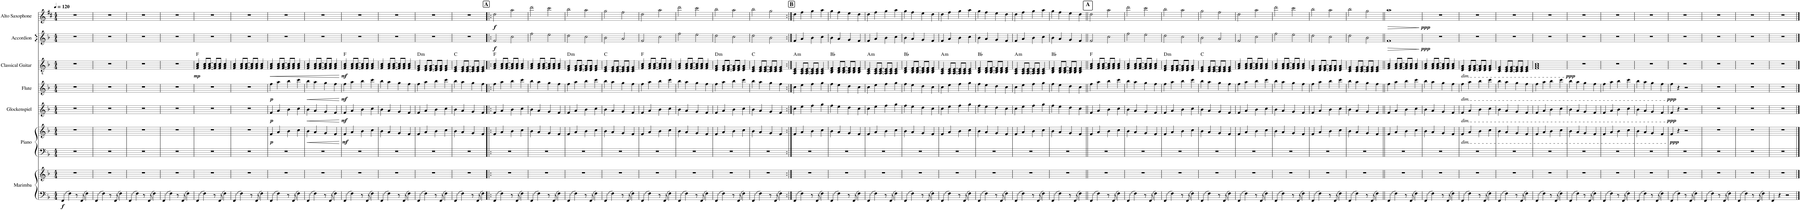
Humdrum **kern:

**kern	**kern	**dynam	**kern	**kern	**dynam	**kern	**dynam	**kern	**dynam	**kern	**dynam	**harte	**kern	**dynam	**kern	**dynam
*part7	*part7	*part7	*part6	*part6	*part6	*part5	*part5	*part4	*part4	*part3	*part3	*part3	*part2	*part2	*part1	*part1
*staff9	*staff8	*staff8/9	*staff7	*staff6	*staff6/7	*staff5	*staff5	*staff4	*staff4	*staff3	*staff3	*	*staff2	*staff2	*staff1	*staff1
*I"Marimba	*	*	*I"Piano	*	*	*I"Glockenspiel	*	*I"Flute	*	*I"Classical Guitar	*	*	*I"Accordion	*	*I"Alto Saxophone	*
*I'Mrm.	*	*	*I'Pno.	*	*	*I'Glock.	*	*I'Fl.	*	*I'Guit.	*	*	*I'Acc.	*	*I'A. Sax.	*
*clefF4	*clefG2	*	*clefF4	*clefG2	*	*clefG2	*	*clefG2	*	*clefGv2	*	*	*clefG2	*	*clefG2	*
*	*	*	*	*	*	*Trd-14c-24	*	*	*	*	*	*	*	*	*Trd5c9	*
*k[b-]	*k[b-]	*	*k[b-]	*k[b-]	*	*k[b-]	*	*k[b-]	*	*k[b-]	*	*	*k[b-]	*	*k[f#c#]	*
*M4/4	*M4/4	*	*M4/4	*M4/4	*	*M4/4	*	*M4/4	*	*M4/4	*	*	*M4/4	*	*M4/4	*
*MM120	*MM120	*	*MM120	*MM120	*	*MM120	*	*MM120	*	*MM120	*	*	*MM120	*	*MM120	*
=1	=1	=1	=1	=1	=1	=1	=1	=1	=1	=1	=1	=1	=1	=1	=1	=1
!	!	!LO:DY:b=2	!	!	!	!	!	!	!	!	!	!	!	!	!	!
4FF/	1r	f	1r	1r	.	1r	.	1r	.	1r	.	.	1r	.	1r	.
4F\	.	.	.	.	.	.	.	.	.	.	.	.	.	.	.	.
8r	.	.	.	.	.	.	.	.	.	.	.	.	.	.	.	.
8FF/	.	.	.	.	.	.	.	.	.	.	.	.	.	.	.	.
4F\	.	.	.	.	.	.	.	.	.	.	.	.	.	.	.	.
=2	=2	=2	=2	=2	=2	=2	=2	=2	=2	=2	=2	=2	=2	=2	=2	=2
4FF/	1r	.	1r	1r	.	1r	.	1r	.	1r	.	.	1r	.	1r	.
4F\	.	.	.	.	.	.	.	.	.	.	.	.	.	.	.	.
8r	.	.	.	.	.	.	.	.	.	.	.	.	.	.	.	.
8FF/	.	.	.	.	.	.	.	.	.	.	.	.	.	.	.	.
4F\	.	.	.	.	.	.	.	.	.	.	.	.	.	.	.	.
=3	=3	=3	=3	=3	=3	=3	=3	=3	=3	=3	=3	=3	=3	=3	=3	=3
4FF/	1r	.	1r	1r	.	1r	.	1r	.	1r	.	.	1r	.	1r	.
4F\	.	.	.	.	.	.	.	.	.	.	.	.	.	.	.	.
8r	.	.	.	.	.	.	.	.	.	.	.	.	.	.	.	.
8FF/	.	.	.	.	.	.	.	.	.	.	.	.	.	.	.	.
4F\	.	.	.	.	.	.	.	.	.	.	.	.	.	.	.	.
=4	=4	=4	=4	=4	=4	=4	=4	=4	=4	=4	=4	=4	=4	=4	=4	=4
4FF/	1r	.	1r	1r	.	1r	.	1r	.	1r	.	.	1r	.	1r	.
4F\	.	.	.	.	.	.	.	.	.	.	.	.	.	.	.	.
8r	.	.	.	.	.	.	.	.	.	.	.	.	.	.	.	.
8FF/	.	.	.	.	.	.	.	.	.	.	.	.	.	.	.	.
4F\	.	.	.	.	.	.	.	.	.	.	.	.	.	.	.	.
=5	=5	=5	=5	=5	=5	=5	=5	=5	=5	=5	=5	=5	=5	=5	=5	=5
!	!	!	!	!	!	!	!	!	!	!	!LO:DY:b	!	!	!	!	!
4FF/	1r	.	1r	1r	.	1r	.	1r	.	4F/ 4A/ 4c/	mp	F:maj	1r	.	1r	.
4F\	.	.	.	.	.	.	.	.	.	8F/ 8A/ 8c/L	.	.	.	.	.	.
.	.	.	.	.	.	.	.	.	.	[8F/ [8A/ [8c/J	.	.	.	.	.	.
8r	.	.	.	.	.	.	.	.	.	8F/] 8A/] 8c/]L	.	.	.	.	.	.
8FF/	.	.	.	.	.	.	.	.	.	8F/ 8A/ 8c/J	.	.	.	.	.	.
4F\	.	.	.	.	.	.	.	.	.	4F/ 4A/ 4c/	.	.	.	.	.	.
=6	=6	=6	=6	=6	=6	=6	=6	=6	=6	=6	=6	=6	=6	=6	=6	=6
4FF/	1r	.	1r	1r	.	1r	.	1r	.	4F/ 4A/ 4c/	.	.	1r	.	1r	.
4F\	.	.	.	.	.	.	.	.	.	8F/ 8A/ 8c/L	.	.	.	.	.	.
.	.	.	.	.	.	.	.	.	.	[8F/ [8A/ [8c/J	.	.	.	.	.	.
8r	.	.	.	.	.	.	.	.	.	8F/] 8A/] 8c/]L	.	.	.	.	.	.
8FF/	.	.	.	.	.	.	.	.	.	8F/ 8A/ 8c/J	.	.	.	.	.	.
4F\	.	.	.	.	.	.	.	.	.	4F/ 4A/ 4c/	.	.	.	.	.	.
=7	=7	=7	=7	=7	=7	=7	=7	=7	=7	=7	=7	=7	=7	=7	=7	=7
!	!	!	!	!	!LO:DY:b	!	!LO:DY:b	!	!LO:DY:b	!	!LO:HP:b	!	!	!	!	!
4FF/	1r	.	1r	4f/	p	4f/	p	4ff\	p	4F/ 4A/ 4c/	<	.	1r	.	1r	.
4F\	.	.	.	4a/	.	4a/	.	4aa\	.	8F/ 8A/ 8c/L	.	.	.	.	.	.
.	.	.	.	.	.	.	.	.	.	[8F/ [8A/ [8c/J	.	.	.	.	.	.
8r	.	.	.	4b-\	.	4b-\	.	4bb-\	.	8F/] 8A/] 8c/]L	.	.	.	.	.	.
8FF/	.	.	.	.	.	.	.	.	.	8F/ 8A/ 8c/J	.	.	.	.	.	.
4F\	.	.	.	4cc\	.	4cc\	.	4ccc\	.	4F/ 4A/ 4c/	.	.	.	.	.	.
=8	=8	=8	=8	=8	=8	=8	=8	=8	=8	=8	=8	=8	=8	=8	=8	=8
!	!	!	!	!	!LO:HP:b	!	!LO:HP:b	!	!LO:HP:b	!	!	!	!	!	!	!
4FF/	1r	.	1r	4b-\	<	4b-\	<	4bb-\	<	4F/ 4A/ 4c/	.	.	1r	.	1r	.
4F\	.	.	.	4a/	.	4a/	.	4aa\	.	8F/ 8A/ 8c/L	.	.	.	.	.	.
.	.	.	.	.	.	.	.	.	.	[8F/ [8A/ [8c/J	.	.	.	.	.	.
8r	.	.	.	4g/	.	4g/	.	4gg\	.	8F/] 8A/] 8c/]L	.	.	.	.	.	.
8FF/	.	.	.	.	.	.	.	.	.	8F/ 8A/ 8c/J	.	.	.	.	.	.
4F\	.	.	.	4f/	.	4f/	.	4ff\	.	4F/ 4A/ 4c/	.	.	.	.	.	.
.	.	.	.	.	[	.	[	.	[	.	[	.	.	.	.	.
=9	=9	=9	=9	=9	=9	=9	=9	=9	=9	=9	=9	=9	=9	=9	=9	=9
!	!	!	!	!	!LO:DY:b	!	!LO:DY:b	!	!LO:DY:b	!	!LO:DY:b	!	!	!	!	!
4FF/	1r	.	1r	4f/	mf	4f/	mf	4ff\	mf	4F/ 4A/ 4c/	mf	F:maj	1r	.	1r	.
4F\	.	.	.	4a/	.	4a/	.	4aa\	.	8F/ 8A/ 8c/L	.	.	.	.	.	.
.	.	.	.	.	.	.	.	.	.	[8F/ [8A/ [8c/J	.	.	.	.	.	.
8r	.	.	.	4b-\	.	4b-\	.	4bb-\	.	8F/] 8A/] 8c/]L	.	.	.	.	.	.
8FF/	.	.	.	.	.	.	.	.	.	8F/ 8A/ 8c/J	.	.	.	.	.	.
4F\	.	.	.	4cc\	.	4cc\	.	4ccc\	.	4F/ 4A/ 4c/	.	.	.	.	.	.
=10	=10	=10	=10	=10	=10	=10	=10	=10	=10	=10	=10	=10	=10	=10	=10	=10
4FF/	1r	.	1r	4b-\	.	4b-\	.	4bb-\	.	4F/ 4A/ 4c/	.	.	1r	.	1r	.
4F\	.	.	.	4a/	.	4a/	.	4aa\	.	8F/ 8A/ 8c/L	.	.	.	.	.	.
.	.	.	.	.	.	.	.	.	.	[8F/ [8A/ [8c/J	.	.	.	.	.	.
8r	.	.	.	4g/	.	4g/	.	4gg\	.	8F/] 8A/] 8c/]L	.	.	.	.	.	.
8FF/	.	.	.	.	.	.	.	.	.	8F/ 8A/ 8c/J	.	.	.	.	.	.
4F\	.	.	.	4f/	.	4f/	.	4ff\	.	4F/ 4A/ 4c/	.	.	.	.	.	.
=11	=11	=11	=11	=11	=11	=11	=11	=11	=11	=11	=11	=11	=11	=11	=11	=11
!	!	!	!	!	!	!	!	!	!	!	!	!LO:H:kt=m	!	!	!	!
4FF/	1r	.	1r	4f/	.	4f/	.	4ff\	.	4D/ 4F/ 4A/	.	D:min	1r	.	1r	.
4F\	.	.	.	4a/	.	4a/	.	4aa\	.	8D/ 8F/ 8A/L	.	.	.	.	.	.
.	.	.	.	.	.	.	.	.	.	[8D/ [8F/ [8A/J	.	.	.	.	.	.
8r	.	.	.	4b-\	.	4b-\	.	4bb-\	.	8D/] 8F/] 8A/]L	.	.	.	.	.	.
8FF/	.	.	.	.	.	.	.	.	.	8D/ 8F/ 8A/J	.	.	.	.	.	.
4F\	.	.	.	4cc\	.	4cc\	.	4ccc\	.	4D/ 4F/ 4A/	.	.	.	.	.	.
=12	=12	=12	=12	=12	=12	=12	=12	=12	=12	=12	=12	=12	=12	=12	=12	=12
4FF/	1r	.	1r	4b-\	.	4b-\	.	4bb-\	.	4C/ 4E/ 4G/	.	C:maj	1r	.	1r	.
4F\	.	.	.	4a/	.	4a/	.	4aa\	.	8C/ 8E/ 8G/L	.	.	.	.	.	.
.	.	.	.	.	.	.	.	.	.	[8C/ [8E/ [8G/J	.	.	.	.	.	.
8r	.	.	.	4g/	.	4g/	.	4gg\	.	8C/] 8E/] 8G/]L	.	.	.	.	.	.
8FF/	.	.	.	.	.	.	.	.	.	8C/ 8E/ 8G/J	.	.	.	.	.	.
4F\	.	.	.	4f/	.	4f/	.	4ff\	.	4C/ 4E/ 4G/	.	.	.	.	.	.
!!LO:REH:place=s1:a:B:cj:fs=14:t=A
=13!|:	=13!|:	=13!|:	=13!|:	=13!|:	=13!|:	=13!|:	=13!|:	=13!|:	=13!|:	=13!|:	=13!|:	=13!|:	=13!|:	=13!|:	=13!|:	=13!|:
!	!	!	!	!	!	!	!	!	!	!	!	!	!	!LO:DY:b	!	!LO:DY:b
4FF/	1r	.	1r	4f/	.	4f/	.	4ff\	.	4F/ 4A/ 4c/	.	F:maj	2f/	f	2dd\	f
4F\	.	.	.	4a/	.	4a/	.	4aa\	.	8F/ 8A/ 8c/L	.	.	.	.	.	.
.	.	.	.	.	.	.	.	.	.	[8F/ [8A/ [8c/J	.	.	.	.	.	.
8r	.	.	.	4b-\	.	4b-\	.	4bb-\	.	8F/] 8A/] 8c/]L	.	.	2cc\	.	2aa\	.
8FF/	.	.	.	.	.	.	.	.	.	8F/ 8A/ 8c/J	.	.	.	.	.	.
4F\	.	.	.	4cc\	.	4cc\	.	4ccc\	.	4F/ 4A/ 4c/	.	.	.	.	.	.
=14	=14	=14	=14	=14	=14	=14	=14	=14	=14	=14	=14	=14	=14	=14	=14	=14
4FF/	1r	.	1r	4b-\	.	4b-\	.	4bb-\	.	4F/ 4A/ 4c/	.	.	2ff\	.	2ddd\	.
4F\	.	.	.	4a/	.	4a/	.	4aa\	.	8F/ 8A/ 8c/L	.	.	.	.	.	.
.	.	.	.	.	.	.	.	.	.	[8F/ [8A/ [8c/J	.	.	.	.	.	.
8r	.	.	.	4g/	.	4g/	.	4gg\	.	8F/] 8A/] 8c/]L	.	.	2ee\	.	2ccc#\	.
8FF/	.	.	.	.	.	.	.	.	.	8F/ 8A/ 8c/J	.	.	.	.	.	.
4F\	.	.	.	4f/	.	4f/	.	4ff\	.	4F/ 4A/ 4c/	.	.	.	.	.	.
=15	=15	=15	=15	=15	=15	=15	=15	=15	=15	=15	=15	=15	=15	=15	=15	=15
!	!	!	!	!	!	!	!	!	!	!	!	!LO:H:kt=m	!	!	!	!
4FF/	1r	.	1r	4f/	.	4f/	.	4ff\	.	4D/ 4F/ 4A/	.	D:min	2dd\	.	2bb\	.
4F\	.	.	.	4a/	.	4a/	.	4aa\	.	8D/ 8F/ 8A/L	.	.	.	.	.	.
.	.	.	.	.	.	.	.	.	.	[8D/ [8F/ [8A/J	.	.	.	.	.	.
8r	.	.	.	4b-\	.	4b-\	.	4bb-\	.	8D/] 8F/] 8A/]L	.	.	2cc\	.	2aa\	.
8FF/	.	.	.	.	.	.	.	.	.	8D/ 8F/ 8A/J	.	.	.	.	.	.
4F\	.	.	.	4cc\	.	4cc\	.	4ccc\	.	4D/ 4F/ 4A/	.	.	.	.	.	.
=16	=16	=16	=16	=16	=16	=16	=16	=16	=16	=16	=16	=16	=16	=16	=16	=16
4FF/	1r	.	1r	4b-\	.	4b-\	.	4bb-\	.	4C/ 4E/ 4G/	.	C:maj	2b-\	.	2gg\	.
4F\	.	.	.	4a/	.	4a/	.	4aa\	.	8C/ 8E/ 8G/L	.	.	.	.	.	.
.	.	.	.	.	.	.	.	.	.	[8C/ [8E/ [8G/J	.	.	.	.	.	.
8r	.	.	.	4g/	.	4g/	.	4gg\	.	8C/] 8E/] 8G/]L	.	.	2a/	.	2ff#\	.
8FF/	.	.	.	.	.	.	.	.	.	8C/ 8E/ 8G/J	.	.	.	.	.	.
4F\	.	.	.	4f/	.	4f/	.	4ff\	.	4C/ 4E/ 4G/	.	.	.	.	.	.
=17	=17	=17	=17	=17	=17	=17	=17	=17	=17	=17	=17	=17	=17	=17	=17	=17
4FF/	1r	.	1r	4f/	.	4f/	.	4ff\	.	4F/ 4A/ 4c/	.	F:maj	2f/	.	2dd\	.
4F\	.	.	.	4a/	.	4a/	.	4aa\	.	8F/ 8A/ 8c/L	.	.	.	.	.	.
.	.	.	.	.	.	.	.	.	.	[8F/ [8A/ [8c/J	.	.	.	.	.	.
8r	.	.	.	4b-\	.	4b-\	.	4bb-\	.	8F/] 8A/] 8c/]L	.	.	2cc\	.	2aa\	.
8FF/	.	.	.	.	.	.	.	.	.	8F/ 8A/ 8c/J	.	.	.	.	.	.
4F\	.	.	.	4cc\	.	4cc\	.	4ccc\	.	4F/ 4A/ 4c/	.	.	.	.	.	.
=18	=18	=18	=18	=18	=18	=18	=18	=18	=18	=18	=18	=18	=18	=18	=18	=18
4FF/	1r	.	1r	4b-\	.	4b-\	.	4bb-\	.	4F/ 4A/ 4c/	.	.	2ff\	.	2ddd\	.
4F\	.	.	.	4a/	.	4a/	.	4aa\	.	8F/ 8A/ 8c/L	.	.	.	.	.	.
.	.	.	.	.	.	.	.	.	.	[8F/ [8A/ [8c/J	.	.	.	.	.	.
8r	.	.	.	4g/	.	4g/	.	4gg\	.	8F/] 8A/] 8c/]L	.	.	2ee\	.	2ccc#\	.
8FF/	.	.	.	.	.	.	.	.	.	8F/ 8A/ 8c/J	.	.	.	.	.	.
4F\	.	.	.	4f/	.	4f/	.	4ff\	.	4F/ 4A/ 4c/	.	.	.	.	.	.
=19	=19	=19	=19	=19	=19	=19	=19	=19	=19	=19	=19	=19	=19	=19	=19	=19
!	!	!	!	!	!	!	!	!	!	!	!	!LO:H:kt=m	!	!	!	!
4FF/	1r	.	1r	4f/	.	4f/	.	4ff\	.	4D/ 4F/ 4A/	.	D:min	2dd\	.	2bb\	.
4F\	.	.	.	4a/	.	4a/	.	4aa\	.	8D/ 8F/ 8A/L	.	.	.	.	.	.
.	.	.	.	.	.	.	.	.	.	[8D/ [8F/ [8A/J	.	.	.	.	.	.
8r	.	.	.	4b-\	.	4b-\	.	4bb-\	.	8D/] 8F/] 8A/]L	.	.	2cc\	.	2aa\	.
8FF/	.	.	.	.	.	.	.	.	.	8D/ 8F/ 8A/J	.	.	.	.	.	.
4F\	.	.	.	4cc\	.	4cc\	.	4ccc\	.	4D/ 4F/ 4A/	.	.	.	.	.	.
=20	=20	=20	=20	=20	=20	=20	=20	=20	=20	=20	=20	=20	=20	=20	=20	=20
4FF/	1r	.	1r	4b-\	.	4b-\	.	4bb-\	.	4C/ 4E/ 4G/	.	C:maj	2dd\	.	2bb\	.
4F\	.	.	.	4a/	.	4a/	.	4aa\	.	8C/ 8E/ 8G/L	.	.	.	.	.	.
.	.	.	.	.	.	.	.	.	.	[8C/ [8E/ [8G/J	.	.	.	.	.	.
8r	.	.	.	4g/	.	4g/	.	4gg\	.	8C/] 8E/] 8G/]L	.	.	2b-\	.	2gg\	.
8FF/	.	.	.	.	.	.	.	.	.	8C/ 8E/ 8G/J	.	.	.	.	.	.
4F\	.	.	.	4f/	.	4f/	.	4ff\	.	4C/ 4E/ 4G/	.	.	.	.	.	.
!!LO:REH:place=s1:a:B:cj:fs=14:t=B
=21:|!	=21:|!	=21:|!	=21:|!	=21:|!	=21:|!	=21:|!	=21:|!	=21:|!	=21:|!	=21:|!	=21:|!	=21:|!	=21:|!	=21:|!	=21:|!	=21:|!
!	!	!	!	!	!	!	!	!	!	!	!	!LO:H:kt=m	!	!	!	!
4FF/	1r	.	1r	4f/	.	4cc\	.	4cc\	.	4AA/ 4C/ 4E/	.	A:min	4f/	.	4dd\	.
4F\	.	.	.	4a/	.	4ee\	.	4ee\	.	8AA/ 8C/ 8E/L	.	.	4a/	.	4ff#\	.
.	.	.	.	.	.	.	.	.	.	[8AA/ [8C/ [8E/J	.	.	.	.	.	.
8r	.	.	.	4b-\	.	4ff\	.	4ff\	.	8AA/] 8C/] 8E/]L	.	.	4b-\	.	4gg\	.
8FF/	.	.	.	.	.	.	.	.	.	8AA/ 8C/ 8E/J	.	.	.	.	.	.
4F\	.	.	.	4cc\	.	4gg\	.	4gg\	.	4AA/ 4C/ 4E/	.	.	4cc\	.	4aa\	.
=22	=22	=22	=22	=22	=22	=22	=22	=22	=22	=22	=22	=22	=22	=22	=22	=22
4FF/	1r	.	1r	4b-\	.	4ff\	.	4ff\	.	4BB-/ 4D/ 4F/	.	Bb:maj	4b-\	.	4gg\	.
4F\	.	.	.	4a/	.	4ee\	.	4ee\	.	8BB-/ 8D/ 8F/L	.	.	4a/	.	4ff#\	.
.	.	.	.	.	.	.	.	.	.	[8BB-/ [8D/ [8F/J	.	.	.	.	.	.
8r	.	.	.	4g/	.	4dd\	.	4dd\	.	8BB-/] 8D/] 8F/]L	.	.	4g/	.	4ee\	.
8FF/	.	.	.	.	.	.	.	.	.	8BB-/ 8D/ 8F/J	.	.	.	.	.	.
4F\	.	.	.	4f/	.	4cc\	.	4cc\	.	4BB-/ 4D/ 4F/	.	.	4f/	.	4dd\	.
=23	=23	=23	=23	=23	=23	=23	=23	=23	=23	=23	=23	=23	=23	=23	=23	=23
!	!	!	!	!	!	!	!	!	!	!	!	!LO:H:kt=m	!	!	!	!
4FF/	1r	.	1r	4f/	.	4cc\	.	4cc\	.	4AA/ 4C/ 4E/	.	A:min	4f/	.	4dd\	.
4F\	.	.	.	4a/	.	4ee\	.	4ee\	.	8AA/ 8C/ 8E/L	.	.	4a/	.	4ff#\	.
.	.	.	.	.	.	.	.	.	.	[8AA/ [8C/ [8E/J	.	.	.	.	.	.
8r	.	.	.	4b-\	.	4ff\	.	4ff\	.	8AA/] 8C/] 8E/]L	.	.	4b-\	.	4gg\	.
8FF/	.	.	.	.	.	.	.	.	.	8AA/ 8C/ 8E/J	.	.	.	.	.	.
4F\	.	.	.	4cc\	.	4gg\	.	4gg\	.	4AA/ 4C/ 4E/	.	.	4cc\	.	4aa\	.
=24	=24	=24	=24	=24	=24	=24	=24	=24	=24	=24	=24	=24	=24	=24	=24	=24
4FF/	1r	.	1r	4b-\	.	4ff\	.	4ff\	.	4BB-/ 4D/ 4F/	.	Bb:maj	4b-\	.	4gg\	.
4F\	.	.	.	4a/	.	4ee\	.	4ee\	.	8BB-/ 8D/ 8F/L	.	.	4a/	.	4ff#\	.
.	.	.	.	.	.	.	.	.	.	[8BB-/ [8D/ [8F/J	.	.	.	.	.	.
8r	.	.	.	4g/	.	4dd\	.	4dd\	.	8BB-/] 8D/] 8F/]L	.	.	4g/	.	4ee\	.
8FF/	.	.	.	.	.	.	.	.	.	8BB-/ 8D/ 8F/J	.	.	.	.	.	.
4F\	.	.	.	4f/	.	4cc\	.	4cc\	.	4BB-/ 4D/ 4F/	.	.	4f/	.	4dd\	.
=25	=25	=25	=25	=25	=25	=25	=25	=25	=25	=25	=25	=25	=25	=25	=25	=25
!	!	!	!	!	!	!	!	!	!	!	!	!LO:H:kt=m	!	!	!	!
4FF/	1r	.	1r	4f/	.	4cc\	.	4cc\	.	4AA/ 4C/ 4E/	.	A:min	4f/	.	4dd\	.
4F\	.	.	.	4a/	.	4ee\	.	4ee\	.	8AA/ 8C/ 8E/L	.	.	4a/	.	4ff#\	.
.	.	.	.	.	.	.	.	.	.	[8AA/ [8C/ [8E/J	.	.	.	.	.	.
8r	.	.	.	4b-\	.	4ff\	.	4ff\	.	8AA/] 8C/] 8E/]L	.	.	4b-\	.	4gg\	.
8FF/	.	.	.	.	.	.	.	.	.	8AA/ 8C/ 8E/J	.	.	.	.	.	.
4F\	.	.	.	4cc\	.	4gg\	.	4gg\	.	4AA/ 4C/ 4E/	.	.	4cc\	.	4aa\	.
=26	=26	=26	=26	=26	=26	=26	=26	=26	=26	=26	=26	=26	=26	=26	=26	=26
4FF/	1r	.	1r	4b-\	.	4ff\	.	4ff\	.	4BB-/ 4D/ 4F/	.	Bb:maj	4b-\	.	4gg\	.
4F\	.	.	.	4a/	.	4ee\	.	4ee\	.	8BB-/ 8D/ 8F/L	.	.	4a/	.	4ff#\	.
.	.	.	.	.	.	.	.	.	.	[8BB-/ [8D/ [8F/J	.	.	.	.	.	.
8r	.	.	.	4g/	.	4dd\	.	4dd\	.	8BB-/] 8D/] 8F/]L	.	.	4g/	.	4ee\	.
8FF/	.	.	.	.	.	.	.	.	.	8BB-/ 8D/ 8F/J	.	.	.	.	.	.
4F\	.	.	.	4f/	.	4cc\	.	4cc\	.	4BB-/ 4D/ 4F/	.	.	4f/	.	4dd\	.
=27	=27	=27	=27	=27	=27	=27	=27	=27	=27	=27	=27	=27	=27	=27	=27	=27
!	!	!	!	!	!	!	!	!	!	!	!	!LO:H:kt=m	!	!	!	!
4FF/	1r	.	1r	4f/	.	4cc\	.	4cc\	.	4AA/ 4C/ 4E/	.	A:min	4f/	.	4dd\	.
4F\	.	.	.	4a/	.	4ee\	.	4ee\	.	8AA/ 8C/ 8E/L	.	.	4a/	.	4ff#\	.
.	.	.	.	.	.	.	.	.	.	[8AA/ [8C/ [8E/J	.	.	.	.	.	.
8r	.	.	.	4b-\	.	4ff\	.	4ff\	.	8AA/] 8C/] 8E/]L	.	.	4b-\	.	4gg\	.
8FF/	.	.	.	.	.	.	.	.	.	8AA/ 8C/ 8E/J	.	.	.	.	.	.
4F\	.	.	.	4cc\	.	4gg\	.	4gg\	.	4AA/ 4C/ 4E/	.	.	4cc\	.	4aa\	.
=28	=28	=28	=28	=28	=28	=28	=28	=28	=28	=28	=28	=28	=28	=28	=28	=28
4FF/	1r	.	1r	4b-\	.	4ff\	.	4ff\	.	4BB-/ 4D/ 4F/	.	Bb:maj	4b-\	.	4gg\	.
4F\	.	.	.	4a/	.	4ee\	.	4ee\	.	8BB-/ 8D/ 8F/L	.	.	4a/	.	4ff#\	.
.	.	.	.	.	.	.	.	.	.	[8BB-/ [8D/ [8F/J	.	.	.	.	.	.
8r	.	.	.	4g/	.	4dd\	.	4dd\	.	8BB-/] 8D/] 8F/]L	.	.	4g/	.	4ee\	.
8FF/	.	.	.	.	.	.	.	.	.	8BB-/ 8D/ 8F/J	.	.	.	.	.	.
4F\	.	.	.	4f/	.	4cc\	.	4cc\	.	4BB-/ 4D/ 4F/	.	.	4f/	.	4dd\	.
!!LO:REH:place=s1:a:t=
!!LO:REH:place=s1:a:B:cj:fs=14:t=A
=29||	=29||	=29||	=29||	=29||	=29||	=29||	=29||	=29||	=29||	=29||	=29||	=29||	=29||	=29||	=29||	=29||
4FF/	1r	.	1r	4f/	.	4f/	.	4ff\	.	4F/ 4A/ 4c/	.	F:maj	2f/	.	2dd\	.
4F\	.	.	.	4a/	.	4a/	.	4aa\	.	8F/ 8A/ 8c/L	.	.	.	.	.	.
.	.	.	.	.	.	.	.	.	.	[8F/ [8A/ [8c/J	.	.	.	.	.	.
8r	.	.	.	4b-\	.	4b-\	.	4bb-\	.	8F/] 8A/] 8c/]L	.	.	2cc\	.	2aa\	.
8FF/	.	.	.	.	.	.	.	.	.	8F/ 8A/ 8c/J	.	.	.	.	.	.
4F\	.	.	.	4cc\	.	4cc\	.	4ccc\	.	4F/ 4A/ 4c/	.	.	.	.	.	.
=30	=30	=30	=30	=30	=30	=30	=30	=30	=30	=30	=30	=30	=30	=30	=30	=30
4FF/	1r	.	1r	4b-\	.	4b-\	.	4bb-\	.	4F/ 4A/ 4c/	.	.	2ff\	.	2ddd\	.
4F\	.	.	.	4a/	.	4a/	.	4aa\	.	8F/ 8A/ 8c/L	.	.	.	.	.	.
.	.	.	.	.	.	.	.	.	.	[8F/ [8A/ [8c/J	.	.	.	.	.	.
8r	.	.	.	4g/	.	4g/	.	4gg\	.	8F/] 8A/] 8c/]L	.	.	2ee\	.	2ccc#\	.
8FF/	.	.	.	.	.	.	.	.	.	8F/ 8A/ 8c/J	.	.	.	.	.	.
4F\	.	.	.	4f/	.	4f/	.	4ff\	.	4F/ 4A/ 4c/	.	.	.	.	.	.
=31	=31	=31	=31	=31	=31	=31	=31	=31	=31	=31	=31	=31	=31	=31	=31	=31
!	!	!	!	!	!	!	!	!	!	!	!	!LO:H:kt=m	!	!	!	!
4FF/	1r	.	1r	4f/	.	4f/	.	4ff\	.	4D/ 4F/ 4A/	.	D:min	2dd\	.	2bb\	.
4F\	.	.	.	4a/	.	4a/	.	4aa\	.	8D/ 8F/ 8A/L	.	.	.	.	.	.
.	.	.	.	.	.	.	.	.	.	[8D/ [8F/ [8A/J	.	.	.	.	.	.
8r	.	.	.	4b-\	.	4b-\	.	4bb-\	.	8D/] 8F/] 8A/]L	.	.	2cc\	.	2aa\	.
8FF/	.	.	.	.	.	.	.	.	.	8D/ 8F/ 8A/J	.	.	.	.	.	.
4F\	.	.	.	4cc\	.	4cc\	.	4ccc\	.	4D/ 4F/ 4A/	.	.	.	.	.	.
=32	=32	=32	=32	=32	=32	=32	=32	=32	=32	=32	=32	=32	=32	=32	=32	=32
4FF/	1r	.	1r	4b-\	.	4b-\	.	4bb-\	.	4C/ 4E/ 4G/	.	C:maj	2b-\	.	2gg\	.
4F\	.	.	.	4a/	.	4a/	.	4aa\	.	8C/ 8E/ 8G/L	.	.	.	.	.	.
.	.	.	.	.	.	.	.	.	.	[8C/ [8E/ [8G/J	.	.	.	.	.	.
8r	.	.	.	4g/	.	4g/	.	4gg\	.	8C/] 8E/] 8G/]L	.	.	2a/	.	2ff#\	.
8FF/	.	.	.	.	.	.	.	.	.	8C/ 8E/ 8G/J	.	.	.	.	.	.
4F\	.	.	.	4f/	.	4f/	.	4ff\	.	4C/ 4E/ 4G/	.	.	.	.	.	.
=33	=33	=33	=33	=33	=33	=33	=33	=33	=33	=33	=33	=33	=33	=33	=33	=33
4FF/	1r	.	1r	4f/	.	4f/	.	4ff\	.	4F/ 4A/ 4c/	.	.	2f/	.	2dd\	.
4F\	.	.	.	4a/	.	4a/	.	4aa\	.	8F/ 8A/ 8c/L	.	.	.	.	.	.
.	.	.	.	.	.	.	.	.	.	[8F/ [8A/ [8c/J	.	.	.	.	.	.
8r	.	.	.	4b-\	.	4b-\	.	4bb-\	.	8F/] 8A/] 8c/]L	.	.	2cc\	.	2aa\	.
8FF/	.	.	.	.	.	.	.	.	.	8F/ 8A/ 8c/J	.	.	.	.	.	.
4F\	.	.	.	4cc\	.	4cc\	.	4ccc\	.	4F/ 4A/ 4c/	.	.	.	.	.	.
=34	=34	=34	=34	=34	=34	=34	=34	=34	=34	=34	=34	=34	=34	=34	=34	=34
4FF/	1r	.	1r	4b-\	.	4b-\	.	4bb-\	.	4F/ 4A/ 4c/	.	.	2ff\	.	2ddd\	.
4F\	.	.	.	4a/	.	4a/	.	4aa\	.	8F/ 8A/ 8c/L	.	.	.	.	.	.
.	.	.	.	.	.	.	.	.	.	[8F/ [8A/ [8c/J	.	.	.	.	.	.
8r	.	.	.	4g/	.	4g/	.	4gg\	.	8F/] 8A/] 8c/]L	.	.	2ee\	.	2ccc#\	.
8FF/	.	.	.	.	.	.	.	.	.	8F/ 8A/ 8c/J	.	.	.	.	.	.
4F\	.	.	.	4f/	.	4f/	.	4ff\	.	4F/ 4A/ 4c/	.	.	.	.	.	.
=35	=35	=35	=35	=35	=35	=35	=35	=35	=35	=35	=35	=35	=35	=35	=35	=35
4FF/	1r	.	1r	4f/	.	4f/	.	4ff\	.	4D/ 4F/ 4A/	.	.	2dd\	.	2bb\	.
4F\	.	.	.	4a/	.	4a/	.	4aa\	.	8D/ 8F/ 8A/L	.	.	.	.	.	.
.	.	.	.	.	.	.	.	.	.	[8D/ [8F/ [8A/J	.	.	.	.	.	.
8r	.	.	.	4b-\	.	4b-\	.	4bb-\	.	8D/] 8F/] 8A/]L	.	.	2cc\	.	2aa\	.
8FF/	.	.	.	.	.	.	.	.	.	8D/ 8F/ 8A/J	.	.	.	.	.	.
4F\	.	.	.	4cc\	.	4cc\	.	4ccc\	.	4D/ 4F/ 4A/	.	.	.	.	.	.
=36	=36	=36	=36	=36	=36	=36	=36	=36	=36	=36	=36	=36	=36	=36	=36	=36
4FF/	1r	.	1r	4b-\	.	4b-\	.	4bb-\	.	4C/ 4E/ 4G/	.	.	2dd\	.	2bb\	.
4F\	.	.	.	4a/	.	4a/	.	4aa\	.	8C/ 8E/ 8G/L	.	.	.	.	.	.
.	.	.	.	.	.	.	.	.	.	[8C/ [8E/ [8G/J	.	.	.	.	.	.
8r	.	.	.	4g/	.	4g/	.	4gg\	.	8C/] 8E/] 8G/]L	.	.	2b-\	.	2gg\	.
8FF/	.	.	.	.	.	.	.	.	.	8C/ 8E/ 8G/J	.	.	.	.	.	.
4F\	.	.	.	4f/	.	4f/	.	4ff\	.	4C/ 4E/ 4G/	.	.	.	.	.	.
=37||	=37||	=37||	=37||	=37||	=37||	=37||	=37||	=37||	=37||	=37||	=37||	=37||	=37||	=37||	=37||	=37||
!	!	!	!	!	!	!	!	!	!	!	!	!	!	!LO:HP:b	!	!LO:HP:b
4FF/	1r	.	1r	4f/	.	4f/	.	4ff\	.	4F/ 4A/ 4c/	.	.	1f	>	1aa	>
4F\	.	.	.	4a/	.	4a/	.	4aa\	.	8F/ 8A/ 8c/L	.	.	.	.	.	.
.	.	.	.	.	.	.	.	.	.	[8F/ [8A/ [8c/J	.	.	.	.	.	.
8r	.	.	.	4b-\	.	4b-\	.	4bb-\	.	8F/] 8A/] 8c/]L	.	.	.	.	.	.
8FF/	.	.	.	.	.	.	.	.	.	8F/ 8A/ 8c/J	.	.	.	.	.	.
4F\	.	.	.	4cc\	.	4cc\	.	4ccc\	.	4F/ 4A/ 4c/	.	.	.	.	.	.
.	.	.	.	.	.	.	.	.	.	.	.	.	.	]	.	]
=38	=38	=38	=38	=38	=38	=38	=38	=38	=38	=38	=38	=38	=38	=38	=38	=38
!	!	!	!	!	!	!	!	!	!	!	!	!	!	!LO:DY:b	!	!LO:DY:b
4FF/	1r	.	1r	4b-\	.	4b-\	.	4bb-\	.	4F/ 4A/ 4c/	.	.	1r	ppp	1r	ppp
4F\	.	.	.	4a/	.	4a/	.	4aa\	.	8F/ 8A/ 8c/L	.	.	.	.	.	.
.	.	.	.	.	.	.	.	.	.	[8F/ [8A/ [8c/J	.	.	.	.	.	.
8r	.	.	.	4g/	.	4g/	.	4gg\	.	8F/] 8A/] 8c/]L	.	.	.	.	.	.
8FF/	.	.	.	.	.	.	.	.	.	8F/ 8A/ 8c/J	.	.	.	.	.	.
4F\	.	.	.	4f/	.	4f/	.	4ff\	.	4F/ 4A/ 4c/	.	.	.	.	.	.
=39	=39	=39	=39	=39	=39	=39	=39	=39	=39	=39	=39	=39	=39	=39	=39	=39
!	!	!	!	!	!	!	!	!	!	!LO:TX:b:i:t=dim.	!	!	!	!	!	!
!	!	!	!	!	!	!	!	!LO:TX:b:i:t=dim.	!	!	!	!	!	!	!	!
!	!	!	!	!	!	!LO:TX:b:i:t=dim.	!	!	!	!	!	!	!	!	!	!
!	!	!	!	!LO:TX:b:i:t=dim.	!	!	!	!	!	!	!	!	!	!	!	!
4FF/	1r	.	1r	4f/	.	4f/	.	4ff\	.	4D/ 4F/ 4A/	.	.	1r	.	1r	.
4F\	.	.	.	4a/	.	4a/	.	4aa\	.	8D/ 8F/ 8A/L	.	.	.	.	.	.
.	.	.	.	.	.	.	.	.	.	[8D/ [8F/ [8A/J	.	.	.	.	.	.
8r	.	.	.	4b-\	.	4b-\	.	4bb-\	.	8D/] 8F/] 8A/]L	.	.	.	.	.	.
8FF/	.	.	.	.	.	.	.	.	.	8D/ 8F/ 8A/J	.	.	.	.	.	.
4F\	.	.	.	4cc\	.	4cc\	.	4ccc\	.	4D/ 4F/ 4A/	.	.	.	.	.	.
=40	=40	=40	=40	=40	=40	=40	=40	=40	=40	=40	=40	=40	=40	=40	=40	=40
4FF/	1r	.	1r	4b-\	.	4b-\	.	4bb-\	.	4C/ 4E/ 4G/	.	.	1r	.	1r	.
4F\	.	.	.	4a/	.	4a/	.	4aa\	.	8C/ 8E/ 8G/L	.	.	.	.	.	.
.	.	.	.	.	.	.	.	.	.	[8C/ [8E/ [8G/J	.	.	.	.	.	.
8r	.	.	.	4g/	.	4g/	.	4gg\	.	8C/] 8E/] 8G/]L	.	.	.	.	.	.
8FF/	.	.	.	.	.	.	.	.	.	8C/ 8E/ 8G/J	.	.	.	.	.	.
4F\	.	.	.	4f/	.	4f/	.	4ff\	.	4C/ 4E/ 4G/	.	.	.	.	.	.
=41	=41	=41	=41	=41	=41	=41	=41	=41	=41	=41	=41	=41	=41	=41	=41	=41
4FF/	1r	.	1r	4f/	.	4f/	.	4ff\	.	1F 1A 1c	.	.	1r	.	1r	.
4F\	.	.	.	4a/	.	4a/	.	4aa\	.	.	.	.	.	.	.	.
8r	.	.	.	4b-\	.	4b-\	.	4bb-\	.	.	.	.	.	.	.	.
8FF/	.	.	.	.	.	.	.	.	.	.	.	.	.	.	.	.
4F\	.	.	.	4cc\	.	4cc\	.	4ccc\	.	.	.	.	.	.	.	.
=42	=42	=42	=42	=42	=42	=42	=42	=42	=42	=42	=42	=42	=42	=42	=42	=42
!	!	!	!	!	!	!	!	!	!	!	!LO:DY:b	!	!	!	!	!
4FF/	1r	.	1r	4b-\	.	4b-\	.	4bb-\	.	1r	ppp	.	1r	.	1r	.
4F\	.	.	.	4a/	.	4a/	.	4aa\	.	.	.	.	.	.	.	.
8r	.	.	.	4g/	.	4g/	.	4gg\	.	.	.	.	.	.	.	.
8FF/	.	.	.	.	.	.	.	.	.	.	.	.	.	.	.	.
4F\	.	.	.	4f/	.	4f/	.	4ff\	.	.	.	.	.	.	.	.
=43	=43	=43	=43	=43	=43	=43	=43	=43	=43	=43	=43	=43	=43	=43	=43	=43
4FF/	1r	.	1r	4f/	.	4f/	.	4ff\	.	1r	.	.	1r	.	1r	.
4F\	.	.	.	4a/	.	4a/	.	4aa\	.	.	.	.	.	.	.	.
8r	.	.	.	4b-\	.	4b-\	.	4bb-\	.	.	.	.	.	.	.	.
8FF/	.	.	.	.	.	.	.	.	.	.	.	.	.	.	.	.
4F\	.	.	.	4cc\	.	4cc\	.	4ccc\	.	.	.	.	.	.	.	.
=44	=44	=44	=44	=44	=44	=44	=44	=44	=44	=44	=44	=44	=44	=44	=44	=44
4FF/	1r	.	1r	4b-\	.	4b-\	.	4bb-\	.	1r	.	.	1r	.	1r	.
4F\	.	.	.	4a/	.	4a/	.	4aa\	.	.	.	.	.	.	.	.
8r	.	.	.	4g/	.	4g/	.	4gg\	.	.	.	.	.	.	.	.
8FF/	.	.	.	.	.	.	.	.	.	.	.	.	.	.	.	.
4F\	.	.	.	4f/	.	4f/	.	4ff\	.	.	.	.	.	.	.	.
=45	=45	=45	=45	=45	=45	=45	=45	=45	=45	=45	=45	=45	=45	=45	=45	=45
!	!	!	!	!	!LO:DY:b	!	!LO:DY:b	!	!LO:DY:b	!	!	!	!	!	!	!
4FF/	1r	.	1r	4f/	ppp	4f/	ppp	4ff\	ppp	1r	.	.	1r	.	1r	.
4F\	.	.	.	4r	.	4r	.	4r	.	.	.	.	.	.	.	.
8r	.	.	.	2r	.	2r	.	2r	.	.	.	.	.	.	.	.
8FF/	.	.	.	.	.	.	.	.	.	.	.	.	.	.	.	.
4F\	.	.	.	.	.	.	.	.	.	.	.	.	.	.	.	.
=46	=46	=46	=46	=46	=46	=46	=46	=46	=46	=46	=46	=46	=46	=46	=46	=46
4FF/	1r	.	1r	1r	.	1r	.	1r	.	1r	.	.	1r	.	1r	.
4F\	.	.	.	.	.	.	.	.	.	.	.	.	.	.	.	.
8r	.	.	.	.	.	.	.	.	.	.	.	.	.	.	.	.
8FF/	.	.	.	.	.	.	.	.	.	.	.	.	.	.	.	.
4F\	.	.	.	.	.	.	.	.	.	.	.	.	.	.	.	.
=47	=47	=47	=47	=47	=47	=47	=47	=47	=47	=47	=47	=47	=47	=47	=47	=47
4FF/	1r	.	1r	1r	.	1r	.	1r	.	1r	.	.	1r	.	1r	.
4F\	.	.	.	.	.	.	.	.	.	.	.	.	.	.	.	.
8r	.	.	.	.	.	.	.	.	.	.	.	.	.	.	.	.
8FF/	.	.	.	.	.	.	.	.	.	.	.	.	.	.	.	.
4F\	.	.	.	.	.	.	.	.	.	.	.	.	.	.	.	.
=48	=48	=48	=48	=48	=48	=48	=48	=48	=48	=48	=48	=48	=48	=48	=48	=48
4FF/	1r	.	1r	1r	.	1r	.	1r	.	1r	.	.	1r	.	1r	.
4r	.	.	.	.	.	.	.	.	.	.	.	.	.	.	.	.
2r	.	.	.	.	.	.	.	.	.	.	.	.	.	.	.	.
==	==	==	==	==	==	==	==	==	==	==	==	==	==	==	==	==
*-	*-	*-	*-	*-	*-	*-	*-	*-	*-	*-	*-	*-	*-	*-	*-	*-
